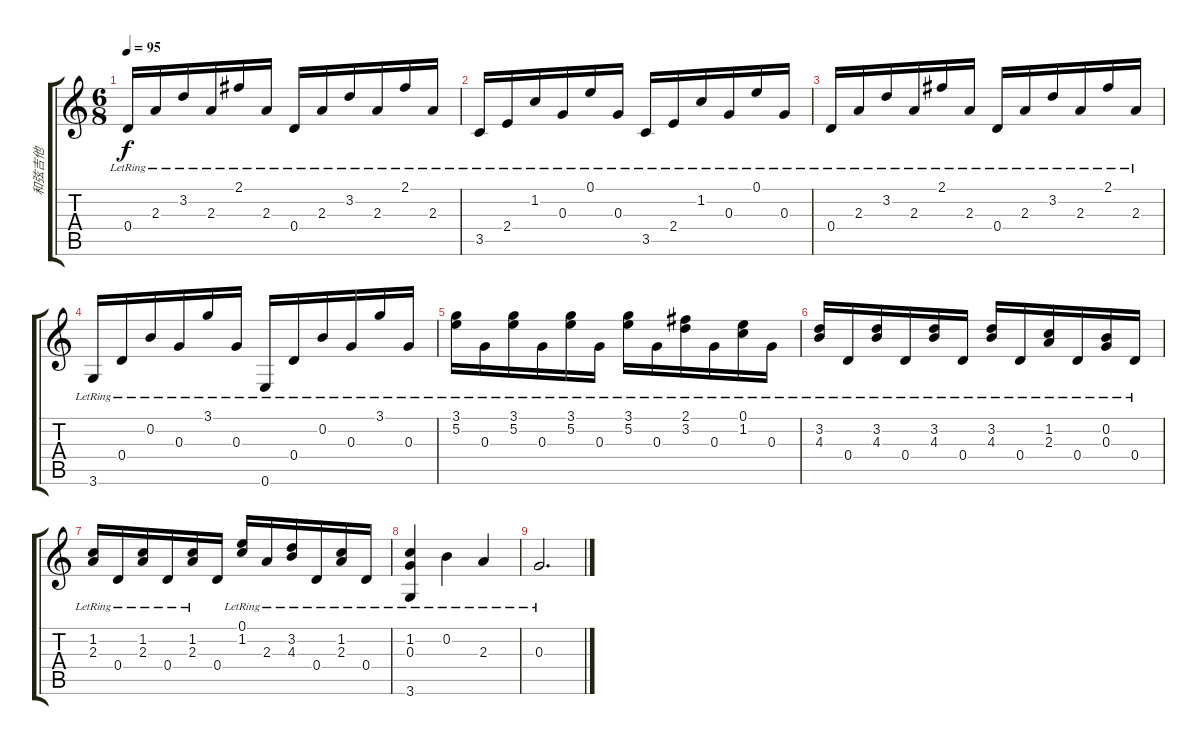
\track ("和弦吉他" "和弦吉他") {instrument acousticguitarsteel}
\staff {score tabs}
\tuning (E4 B3 G3 D3 A2 E2) {hide}
\ts (6 8)
\tempo 95
\clef g2
\ks c
0.4{lr}.16{dy f} 2.3{lr}.16 3.2{lr}.16 2.3{lr}.16 2.1{lr}.16 2.3{lr}.16 0.4{lr}.16 2.3{lr}.16 3.2{lr}.16 2.3{lr}.16 2.1{lr}.16 2.3{lr}.16 |
3.5{lr}.16 2.4{lr}.16 1.2{lr}.16 0.3{lr}.16 0.1{lr}.16 0.3{lr}.16 3.5{lr}.16 2.4{lr}.16 1.2{lr}.16 0.3{lr}.16 0.1{lr}.16 0.3{lr}.16 |
0.4{lr}.16 2.3{lr}.16 3.2{lr}.16 2.3{lr}.16 2.1{lr}.16 2.3{lr}.16 0.4{lr}.16 2.3{lr}.16 3.2{lr}.16 2.3{lr}.16 2.1{lr}.16 2.3{lr}.16 |
3.6{lr}.16 0.4{lr}.16 0.2{lr}.16 0.3{lr}.16 3.1{lr}.16 0.3{lr}.16 0.6{lr}.16 0.4{lr}.16 0.2{lr}.16 0.3{lr}.16 3.1{lr}.16 0.3{lr}.16 |
(3.1{lr} 5.2{lr}).16 0.3{lr}.16 (3.1{lr} 5.2{lr}).16 0.3{lr}.16 (3.1{lr} 5.2{lr}).16 0.3{lr}.16 (3.1{lr} 5.2{lr}).16 0.3{lr}.16 (2.1{lr} 3.2{lr}).16 0.3{lr}.16 (0.1{lr} 1.2{lr}).16 0.3{lr}.16 |
(3.2{lr} 4.3{lr}).16 0.4{lr}.16 (3.2{lr} 4.3{lr}).16 0.4{lr}.16 (3.2{lr} 4.3{lr}).16 0.4{lr}.16 (3.2{lr} 4.3{lr}).16 0.4{lr}.16 (1.2{lr} 2.3{lr}).16 0.4{lr}.16 (0.2{lr} 0.3{lr}).16 0.4{lr}.16 |
(1.2{lr} 2.3{lr}).16 0.4{lr}.16 (1.2{lr} 2.3{lr}).16 0.4{lr}.16 (1.2{lr} 2.3{lr}).16 0.4.16 (0.1{lr} 1.2).16 2.3{lr}.16 (3.2{lr} 4.3{lr}).16 0.4{lr}.16 (1.2{lr} 2.3{lr}).16 0.4{lr}.16 |
(1.2{lr} 0.3{lr} 3.6{lr}).4 0.2{lr}.4 2.3{lr}.4 |
0.3{lr}.2{d}
